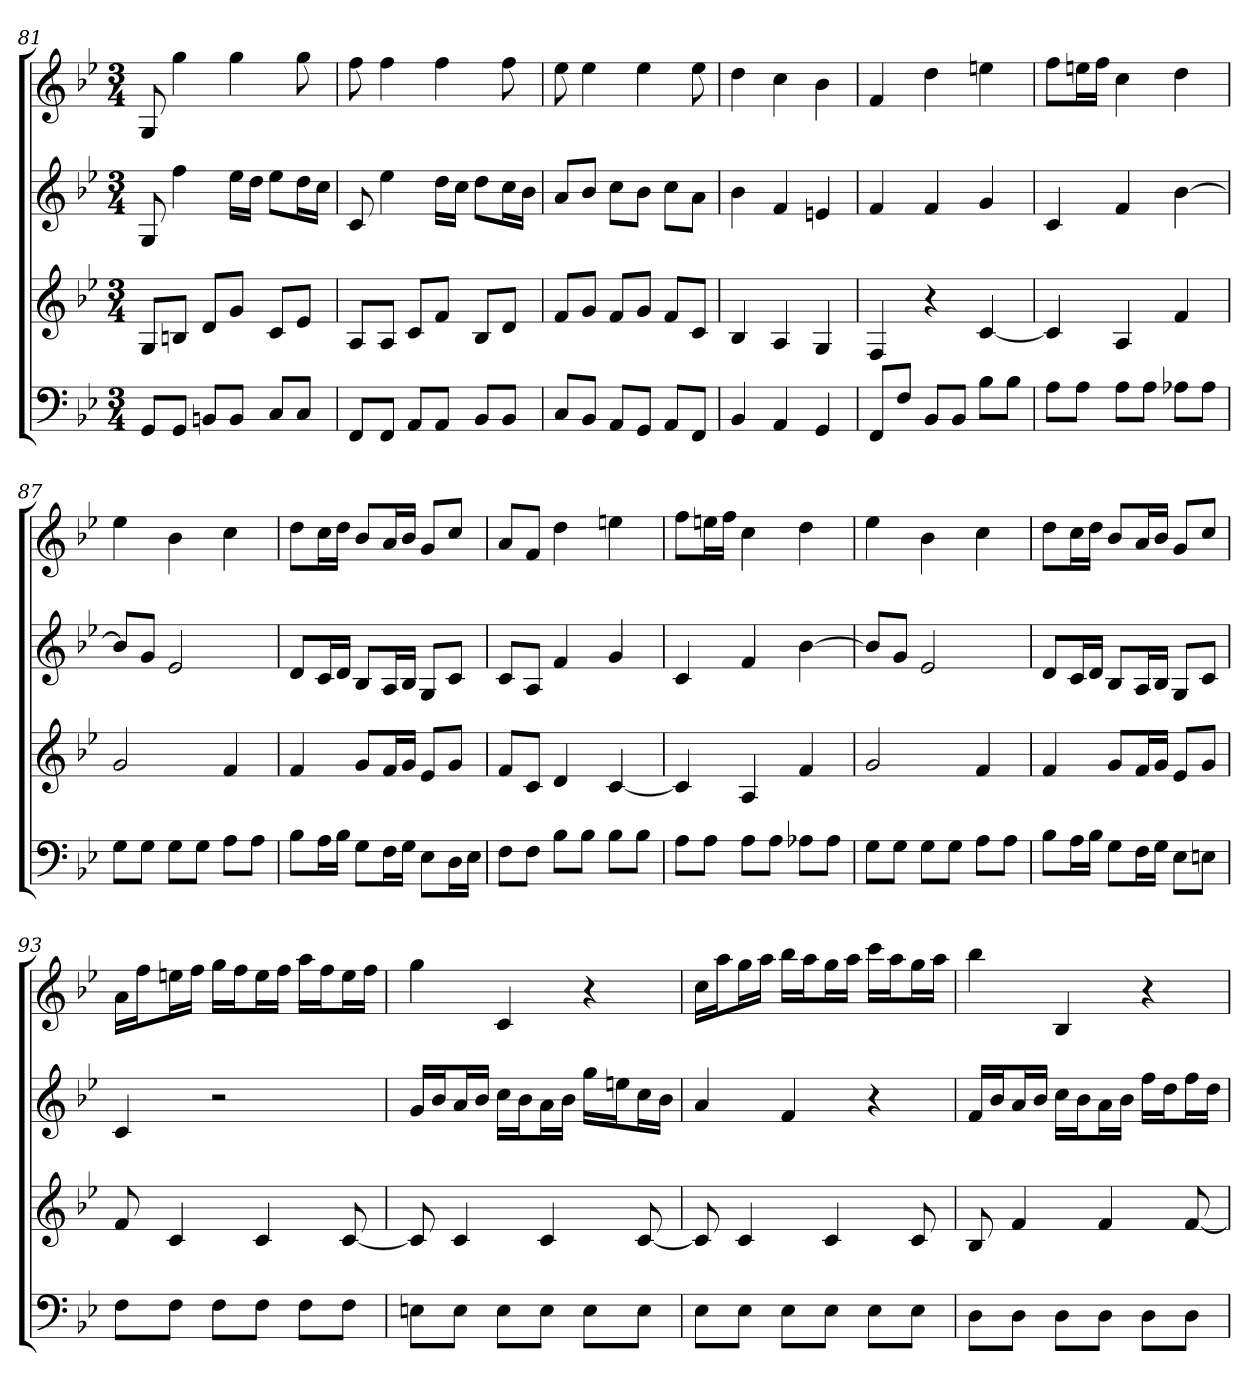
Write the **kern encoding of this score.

**kern	**kern	**kern	**kern
*part4	*part3	*part2	*part1
*staff4	*staff3	*staff2	*staff1
*k[b-e-]	*k[b-e-]	*k[b-e-]	*k[b-e-]
*B-:	*B-:	*B-:	*B-:
*M3/4	*M3/4	*M3/4	*M3/4
=81	=81	=81	=81
8GGL	8GL	8G	8G
8GGJ	8BnJ	4ff	4gg
8BBnL	8dL	.	.
8BBJ	8gJ	16ee-LL	4gg
.	.	16ddJJ	.
8CL	8cL	8ee-L	.
8CJ	8e-J	16ddL	8gg
.	.	16ccJJ	.
=82	=82	=82	=82
8FFL	8AL	8c	8ff
8FFJ	8AJ	4ee-	4ff
8AAL	8cL	.	.
8AAJ	8fJ	16ddLL	4ff
.	.	16ccJJ	.
8BB-L	8B-L	8ddL	.
8BB-J	8dJ	16ccL	8ff
.	.	16b-JJ	.
=83	=83	=83	=83
8CL	8fL	8aL	8ee-
8BB-J	8gJ	8b-J	4ee-
8AAL	8fL	8ccL	.
8GGJ	8gJ	8b-J	4ee-
8AAL	8fL	8ccL	.
8FFJ	8cJ	8aJ	8ee-
=84	=84	=84	=84
4BB-	4B-	4b-	4dd
4AA	4A	4f	4cc
4GG	4G	4en	4b-
=85	=85	=85	=85
8FFL	4F	4f	4f
8FJ	.	.	.
8BB-L	4r	4f	4dd
8BB-J	.	.	.
8B-L	[4c	4g	4een
8B-J	.	.	.
=86	=86	=86	=86
8AL	4c]	4c	8ffL
8AJ	.	.	16eenL
.	.	.	16ffJJ
8AL	4A	4f	4cc
8AJ	.	.	.
8A-XL	4f	[4b-	4dd
8A-J	.	.	.
=87	=87	=87	=87
8GL	2g	8b-L]	4ee-
8GJ	.	8gJ	.
8GL	.	2e-	4b-
8GJ	.	.	.
8AL	4f	.	4cc
8AJ	.	.	.
=88	=88	=88	=88
8B-L	4f	8dL	8ddL
16AL	.	16cL	16ccL
16B-JJ	.	16dJJ	16ddJJ
8GL	8gL	8B-L	8b-L
16FL	16fL	16AL	16aL
16GJJ	16gJJ	16B-JJ	16b-JJ
8E-L	8e-L	8GL	8gL
16DL	8gJ	8cJ	8ccJ
16E-JJ	.	.	.
=89	=89	=89	=89
8FL	8fL	8cL	8aL
8FJ	8cJ	8AJ	8fJ
8B-L	4d	4f	4dd
8B-J	.	.	.
8B-L	[4c	4g	4een
8B-J	.	.	.
=90	=90	=90	=90
8AL	4c]	4c	8ffL
8AJ	.	.	16eenL
.	.	.	16ffJJ
8AL	4A	4f	4cc
8AJ	.	.	.
8A-XL	4f	[4b-	4dd
8A-J	.	.	.
=91	=91	=91	=91
8GL	2g	8b-L]	4ee-
8GJ	.	8gJ	.
8GL	.	2e-	4b-
8GJ	.	.	.
8AL	4f	.	4cc
8AJ	.	.	.
=92	=92	=92	=92
8B-L	4f	8dL	8ddL
16AL	.	16cL	16ccL
16B-JJ	.	16dJJ	16ddJJ
8GL	8gL	8B-L	8b-L
16FL	16fL	16AL	16aL
16GJJ	16gJJ	16B-JJ	16b-JJ
8E-L	8e-L	8GL	8gL
8EnJ	8gJ	8cJ	8ccJ
=93	=93	=93	=93
8FL	8f	4c	16aLL
.	.	.	16ffJ
8FJ	4c	.	16eenL
.	.	.	16ffJJ
8FL	.	2r	16ggLL
.	.	.	16ffJ
8FJ	4c	.	16eeL
.	.	.	16ffJJ
8FL	.	.	16aaLL
.	.	.	16ffJ
8FJ	[8c	.	16eeL
.	.	.	16ffJJ
=94	=94	=94	=94
8EnL	8c]	16gLL	4gg
.	.	16b-J	.
8EJ	4c	16aL	.
.	.	16b-JJ	.
8EL	.	16ccLL	4c
.	.	16b-J	.
8EJ	4c	16aL	.
.	.	16b-JJ	.
8EL	.	16ggLL	4r
.	.	16eenJ	.
8EJ	[8c	16ccL	.
.	.	16b-JJ	.
=95	=95	=95	=95
8E-L	8c]	4a	16ccLL
.	.	.	16aaJ
8E-J	4c	.	16ggL
.	.	.	16aaJJ
8E-L	.	4f	16bb-LL
.	.	.	16aaJ
8E-J	4c	.	16ggL
.	.	.	16aaJJ
8E-L	.	4r	16cccLL
.	.	.	16aaJ
8E-J	8c	.	16ggL
.	.	.	16aaJJ
=96	=96	=96	=96
8DL	8B-	16fLL	4bb-
.	.	16b-J	.
8DJ	4f	16aL	.
.	.	16b-JJ	.
8DL	.	16ccLL	4B-
.	.	16b-J	.
8DJ	4f	16aL	.
.	.	16b-JJ	.
8DL	.	16ffLL	4r
.	.	16ddJ	.
8DJ	[8f	16ffL	.
.	.	16ddJJ	.
=	=	=	=
*-	*-	*-	*-
